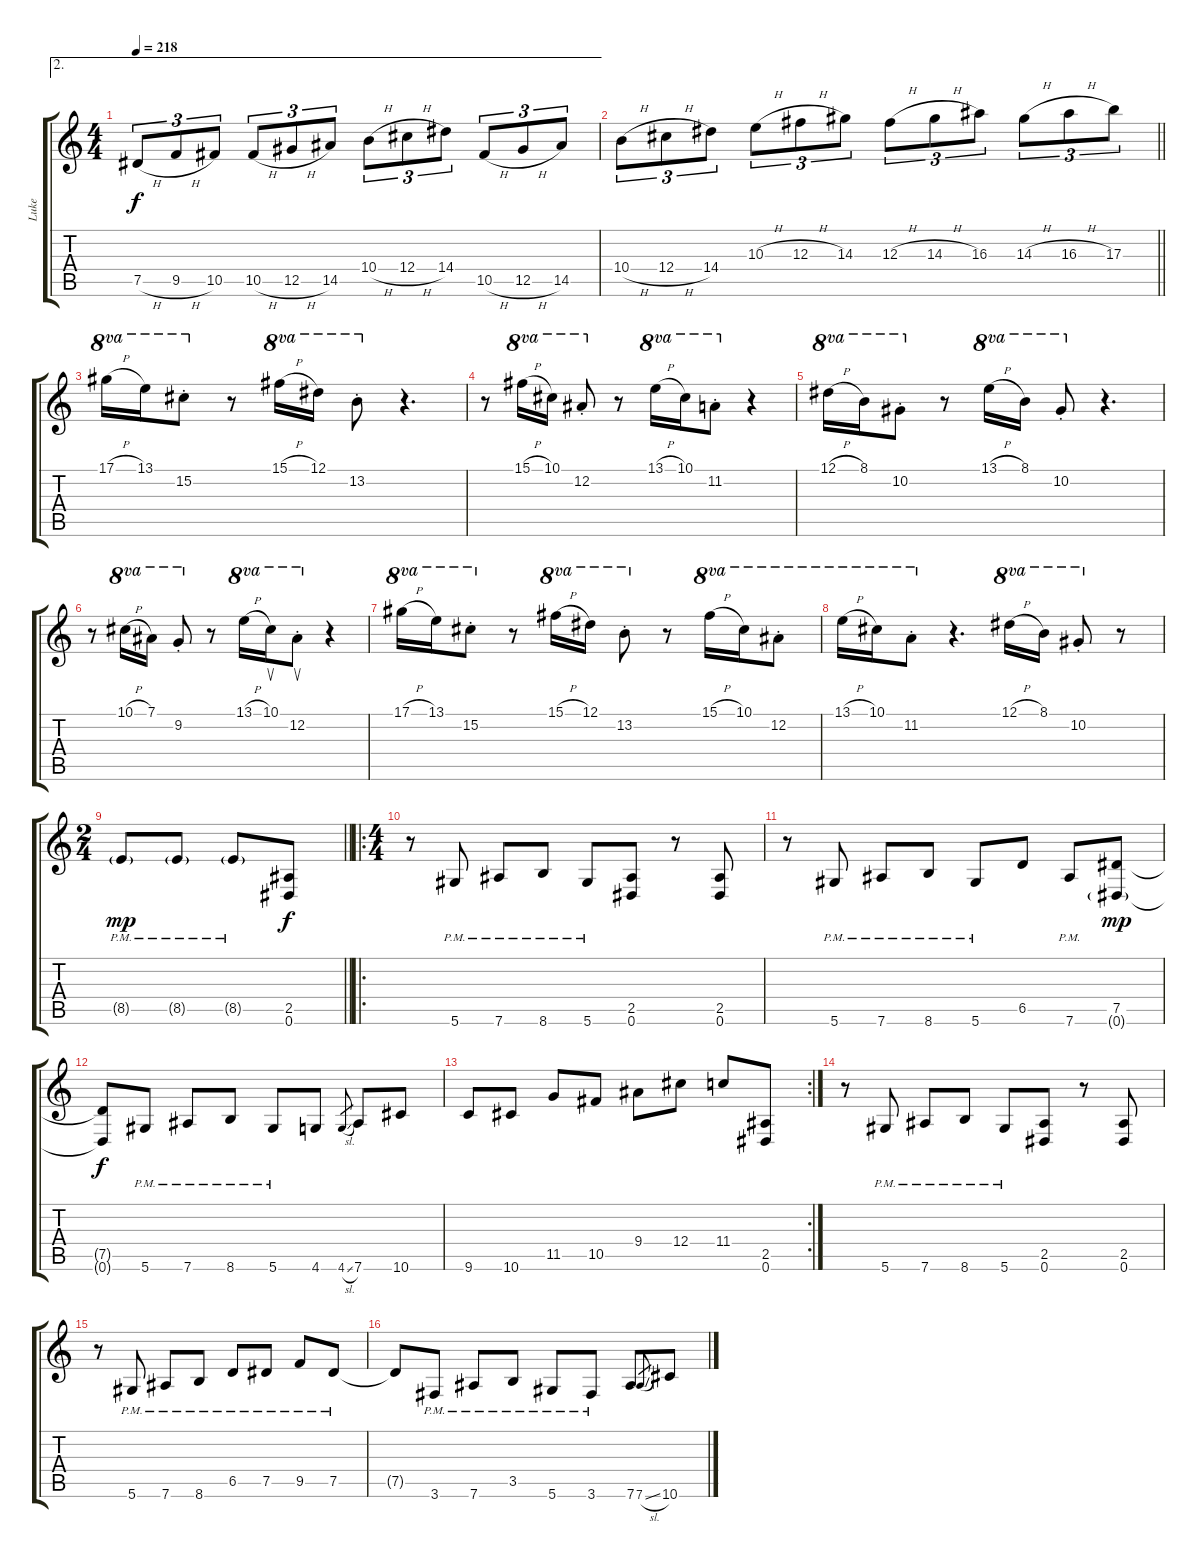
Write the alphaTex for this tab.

\track ("Luke" "Luke") {instrument distortionguitar}
\staff {score tabs}
\tuning (Eb4 Bb3 Gb3 Db3 Ab2 Eb2) {hide}
\ae 2
\ts (4 4)
\tempo 218
\clef g2
\ks c
7.5{h}.8{tu (3 2) dy f} 9.5{h}.8{tu (3 2)} 10.5.8{tu (3 2)} 10.5{h}.8{tu (3 2)} 12.5{h}.8{tu (3 2)} 14.5.8{tu (3 2)} 10.4{h}.8{tu (3 2)} 12.4{h}.8{tu (3 2)} 14.4.8{tu (3 2)} 10.5{h}.8{tu (3 2)} 12.5{h}.8{tu (3 2)} 14.5.8{tu (3 2)} |
\barLineRight lightlight
10.4{h}.8{tu (3 2)} 12.4{h}.8{tu (3 2)} 14.4.8{tu (3 2)} 10.3{h}.8{tu (3 2)} 12.3{h}.8{tu (3 2)} 14.3.8{tu (3 2)} 12.3{h}.8{tu (3 2)} 14.3{h}.8{tu (3 2)} 16.3.8{tu (3 2)} 14.3{h}.8{tu (3 2)} 16.3{h}.8{tu (3 2)} 17.3.8{tu (3 2)} |
17.1{h}.16{ot 8va} 13.1.16{ot 8va} 15.2{st}.8{ot 8va} r.8 15.1{h}.16{ot 8va} 12.1.16{ot 8va} 13.2{st}.8{ot 8va} r.4{d} |
r.8 15.1{h}.16{ot 8va} 10.1.16{ot 8va} 12.2{st}.8{ot 8va} r.8 13.1{h}.16{ot 8va} 10.1.16{ot 8va} 11.2{st}.8{ot 8va} r.4 |
12.1{h}.16{ot 8va} 8.1.16{ot 8va} 10.2{st}.8{ot 8va} r.8 13.1{h}.16{ot 8va} 8.1.16{ot 8va} 10.2{st}.8{ot 8va} r.4{d} |
r.8 10.1{h}.16{ot 8va} 7.1.16{ot 8va} 9.2{st}.8{ot 8va} r.8 13.1{h}.16{ot 8va} 10.1.16{su ot 8va} 12.2{st}.8{su ot 8va} r.4 |
17.1{h}.16{ot 8va} 13.1.16{ot 8va} 15.2{st}.8{ot 8va} r.8 15.1{h}.16{ot 8va} 12.1.16{ot 8va} 13.2{st}.8{ot 8va} r.8 15.1{h}.16{ot 8va} 10.1.16{ot 8va} 12.2{st}.8{ot 8va} |
13.1{h}.16{ot 8va} 10.1.16{ot 8va} 11.2{st}.8{ot 8va} r.4{d} 12.1{h}.16{ot 8va} 8.1.16{ot 8va} 10.2{st}.8{ot 8va} r.8 |
\ts (2 4)
\barLineRight lightlight
8.5{g pm}.8{dy mp} 8.5{g pm}.8 8.5{g pm}.8 (2.5 0.6).8{dy f} |
\ro
\ts (4 4)
r.8 5.6{pm}.8 7.6{pm}.8 8.6{pm}.8 5.6{pm}.8 (2.5 0.6).8 r.8 (2.5 0.6).8 |
r.8 5.6{pm}.8 7.6{pm}.8 8.6{pm}.8 5.6{pm}.8 6.5.8 7.6{pm}.8 (7.5 0.6{g}).8{dy mp} |
(7.5{t} 0.6{t}).8{dy f} 5.6{pm}.8 7.6{pm}.8 8.6{pm}.8 5.6{pm}.8 4.6.8 4.6{sl}.8{gr} 7.6.8 10.6.8 |
\rc 2
9.6.8 10.6.8 11.5.8 10.5.8 9.4.8 12.4.8 11.4.8 (2.5 0.6).8 |
r.8 5.6{pm}.8 7.6{pm}.8 8.6{pm}.8 5.6{pm}.8 (2.5 0.6).8 r.8 (2.5 0.6).8 |
r.8 5.6{pm}.8 7.6{pm}.8 8.6{pm}.8 6.5{pm}.8 7.5{pm}.8 9.5{pm}.8 7.5{pm}.8 |
7.5{t}.8 3.6{pm}.8 7.6{pm}.8 3.5{pm}.8 5.6{pm}.8 3.6{pm}.8 7.6.8 7.6{sl}.8{gr} 10.6.8
